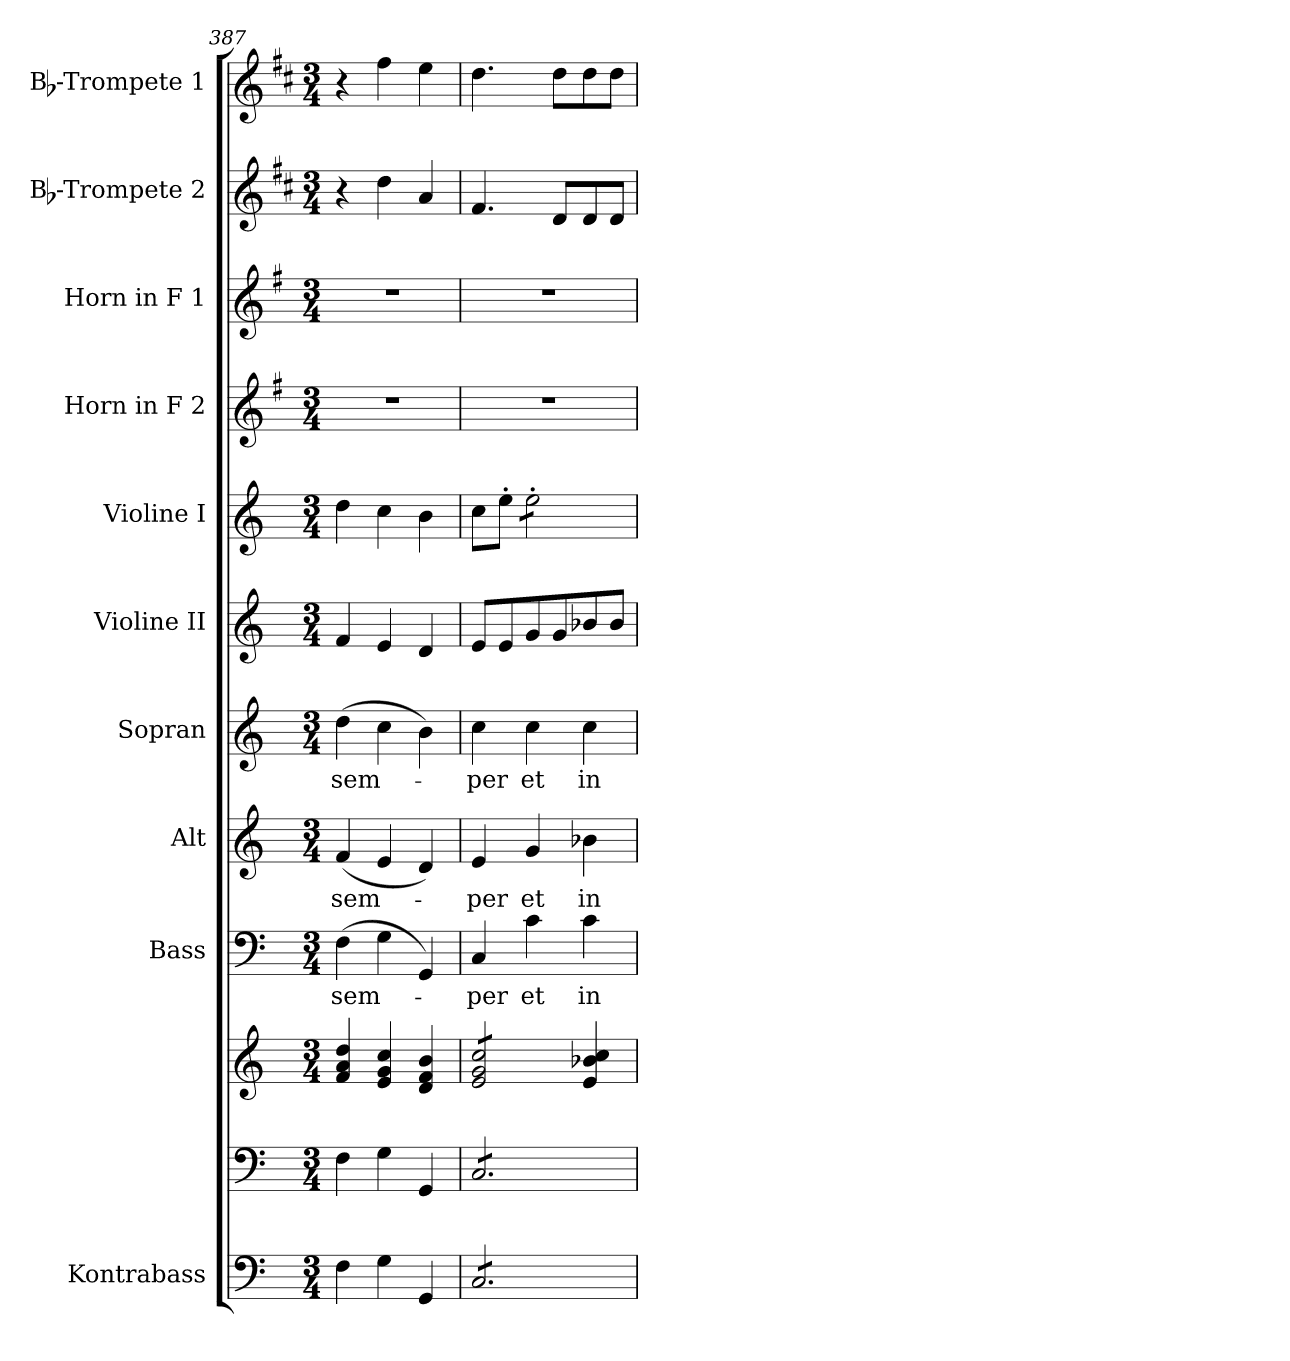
**kern	**kern	**kern	**kern	**text	**kern	**text	**kern	**text	**kern	**kern	**kern	**kern	**kern	**kern
*part11	*part10	*part10	*part9	*part9	*part8	*part8	*part7	*part7	*part6	*part5	*part4	*part3	*part2	*part1
*staff12	*staff11	*staff10	*staff9	*staff9	*staff8	*staff8	*staff7	*staff7	*staff6	*staff5	*staff4	*staff3	*staff2	*staff1
*I"Kontrabass	*	*	*I"Bass	*	*I"Alt	*	*I"Sopran	*	*I"Violine II	*I"Violine I	*I"Horn in F 2	*I"Horn in F 1	*I"Bb-Trompete 2	*I"Bb-Trompete 1
*I'Kb.	*	*	*I'B.	*	*I'A.	*	*I'S.	*	*I'Vl. II	*I'Vl. I	*	*	*I'Bb Trp. 2	*I'Bb Trp. 1
*clefF4	*clefF4	*clefG2	*clefF4	*	*clefG2	*	*clefG2	*	*clefG2	*clefG2	*clefG2	*clefG2	*clefG2	*clefG2
*ITrd7c12	*	*	*	*	*	*	*	*	*	*	*ITrd4c7	*ITrd4c7	*ITrd1c2	*ITrd1c2
*k[]	*k[]	*k[]	*k[]	*	*k[]	*	*k[]	*	*k[]	*k[]	*k[]	*k[]	*k[]	*k[]
*C:	*C:	*C:	*C:	*	*C:	*	*C:	*	*C:	*C:	*C:	*C:	*C:	*C:
*M3/4	*M3/4	*M3/4	*M3/4	*	*M3/4	*	*M3/4	*	*M3/4	*M3/4	*M3/4	*M3/4	*M3/4	*M3/4
=387	=387	=387	=387	=387	=387	=387	=387	=387	=387	=387	=387	=387	=387	=387
!	!	!	!	!LO:LY:b	!	!LO:LY:b	!	!LO:LY:b	!	!	!	!	!	!
4FF\	4F\	4f/ 4a/ 4dd/	(>4F\	sem-	(<4f/	sem-	(>4dd\	sem-	4f/	4dd\	2.r	2.r	4r	4r
4GG\	4G\	4e/ 4g/ 4cc/	4G\	.	4e/	.	4cc\	.	4e/	4cc\	.	.	4cc\	4ee\
4GGG/	4GG/	4d/ 4f/ 4b/	4GG/)	.	4d/)	.	4b\)	.	4d/	4b\	.	.	4g/	4dd\
=388	=388	=388	=388	=388	=388	=388	=388	=388	=388	=388	=388	=388	=388	=388
!	!	!	!	!LO:LY:b	!	!LO:LY:b	!	!LO:LY:b	!	!	!	!	!	!
*tremolo	*	*	*	*	*	*	*	*	*	*	*	*	*	*
*	*tremolo	*	*	*	*	*	*	*	*	*	*	*	*	*
*	*	*tremolo	*	*	*	*	*	*	*	*	*	*	*	*
8CC/L	8C/L	8e/ 8g/ 8cc/L	4C/	-per	4e/	-per	4cc\	-per	8e/L	8cc\L	2.r	2.r	4.e/	4.cc\
8CC/	8C/	8e/ 8g/ 8cc/	.	.	.	.	.	.	8e/	8ee'>\J	.	.	.	.
!	!	!	!	!LO:LY:b	!	!LO:LY:b	!	!LO:LY:b	!	!	!	!	!	!
*	*	*	*	*	*	*	*	*	*	*tremolo	*	*	*	*
8CC/	8C/	8e/ 8g/ 8cc/	4c\	et	4g/	et	4cc\	et	8g/	8ee'>\L	.	.	.	.
8CC/	8C/	8e/ 8g/ 8cc/J	.	.	.	.	.	.	8g/	8ee'>\	.	.	8c/L	8cc\L
*	*	*Xtremolo	*	*	*	*	*	*	*	*	*	*	*	*
!	!	!	!	!LO:LY:b	!	!LO:LY:b	!	!LO:LY:b	!	!	!	!	!	!
8CC/	8C/	4e/ 4b-X/ 4cc/	4c\	in	4b-X\	in	4cc\	in	8b-X/	8ee'>\	.	.	8c/	8cc\
8CC/J	8C/J	.	.	.	.	.	.	.	8b-/J	8ee'>\J	.	.	8c/J	8cc\J
*	*	*	*	*	*	*	*	*	*	*Xtremolo	*	*	*	*
*	*Xtremolo	*	*	*	*	*	*	*	*	*	*	*	*	*
*Xtremolo	*	*	*	*	*	*	*	*	*	*	*	*	*	*
=	=	=	=	=	=	=	=	=	=	=	=	=	=	=
*-	*-	*-	*-	*-	*-	*-	*-	*-	*-	*-	*-	*-	*-	*-
